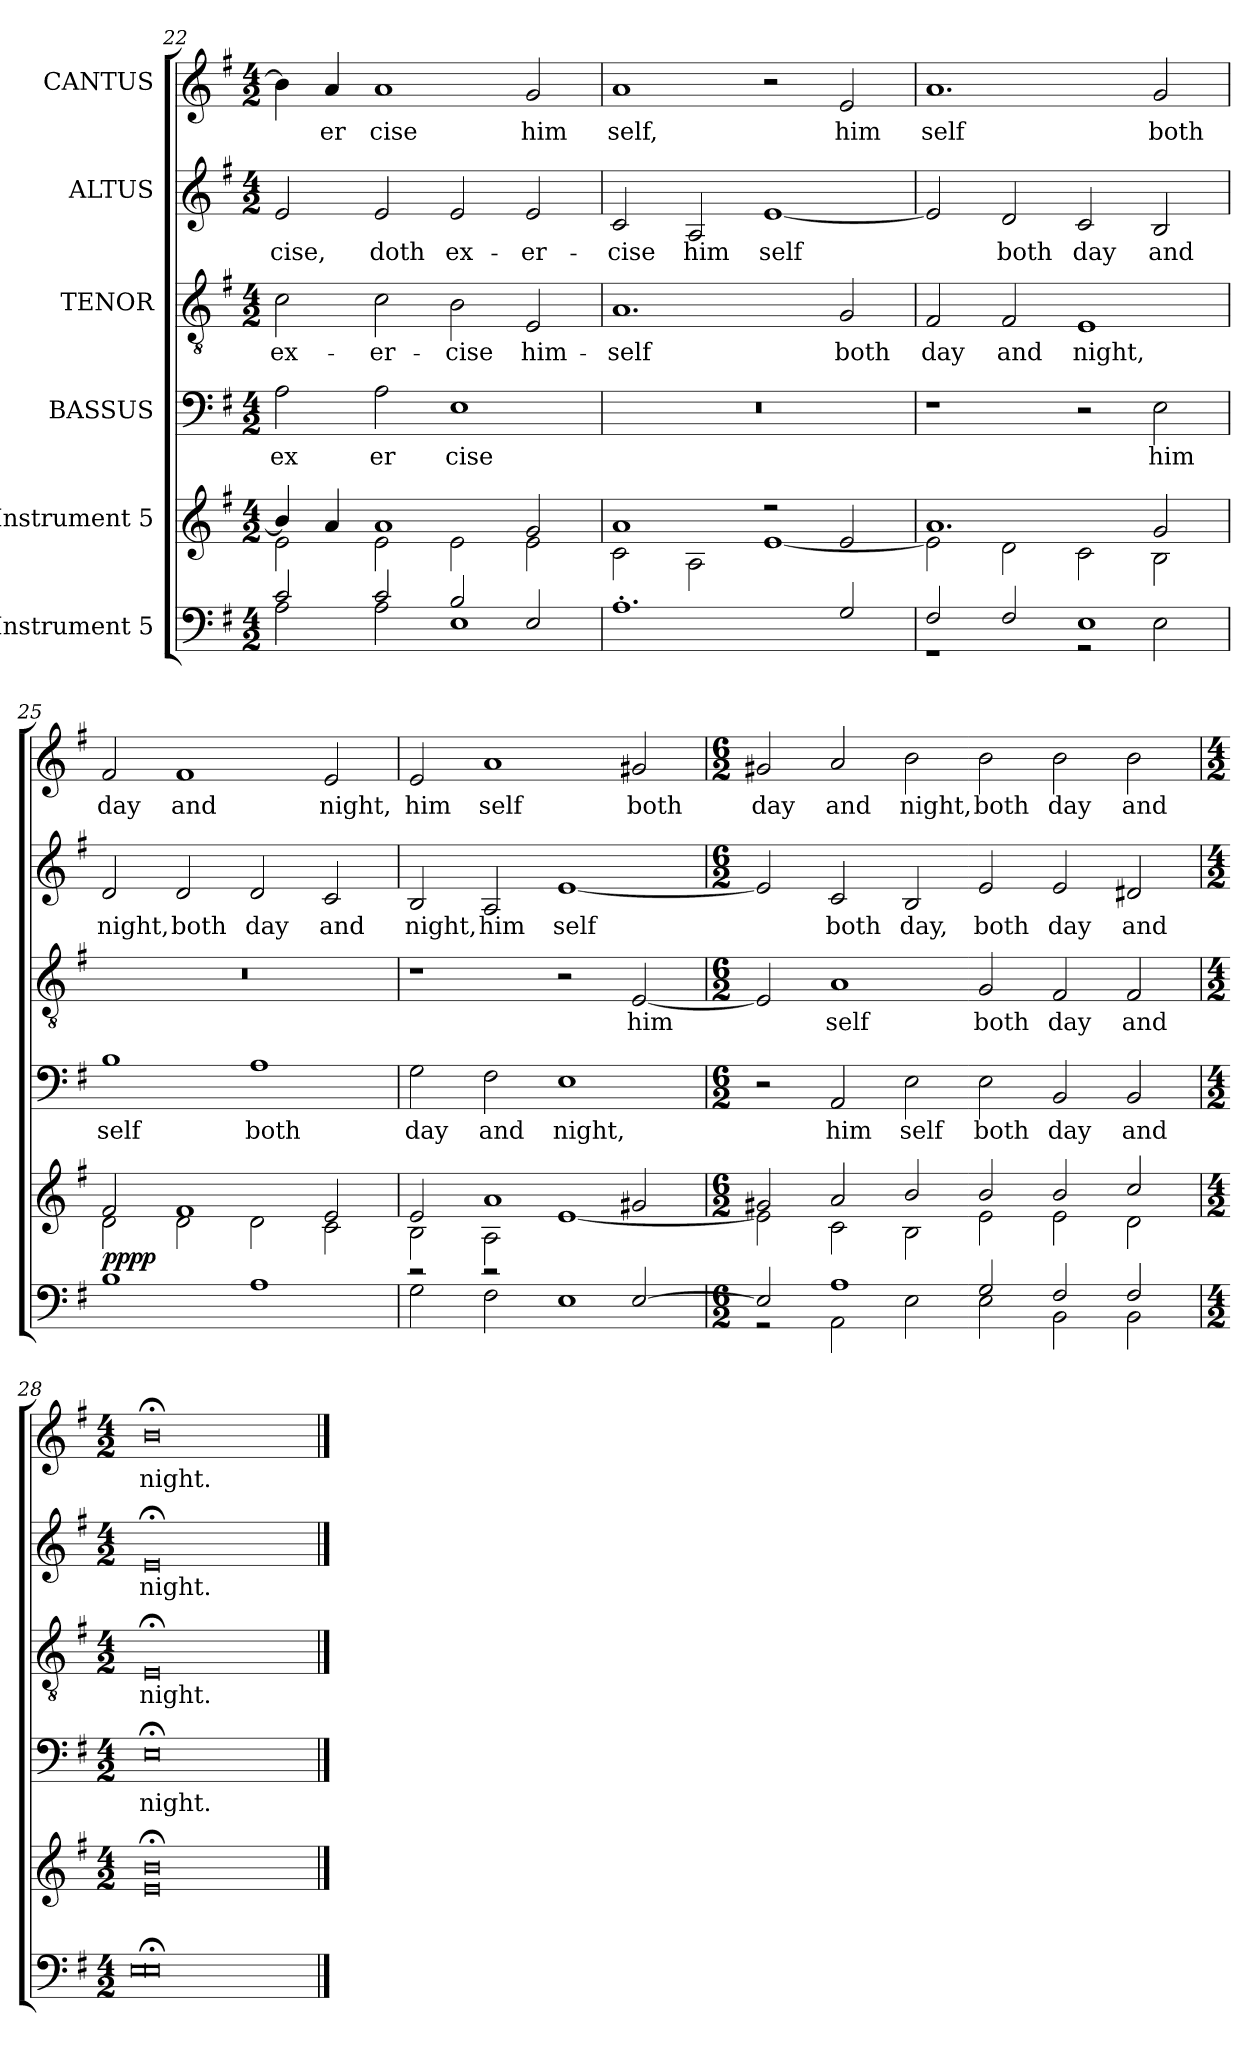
**kern	**dynam	**kern	**kern	**text	**kern	**text	**kern	**text	**kern	**text
*part6	*part6	*part5	*part4	*part4	*part3	*part3	*part2	*part2	*part1	*part1
*staff6	*staff6	*staff5	*staff4	*staff4	*staff3	*staff3	*staff2	*staff2	*staff1	*staff1
*I"Instrument 5	*	*I"Instrument 5	*I"BASSUS	*	*I"TENOR	*	*I"ALTUS	*	*I"CANTUS	*
*clefF4	*	*clefG2	*clefF4	*	*clefGv2	*	*clefG2	*	*clefG2	*
*ITrd-3c-5	*	*ITrd-3c-5	*	*	*	*	*	*	*	*
*k[]	*	*k[]	*k[f#]	*	*k[f#]	*	*k[f#]	*	*k[f#]	*
*C:	*	*C:	*G:	*	*G:	*	*G:	*	*G:	*
*M4/2	*	*M4/2	*M4/2	*	*M4/2	*	*M4/2	*	*M4/2	*
=22	=22	=22	=22	=22	=22	=22	=22	=22	=22	=22
*^	*	*^	*	*	*	*	*	*	*	*
!	!	!	!	!	!	!LO:LY:b:cj	!	!LO:LY:b:cj	!	!LO:LY:b:cj	!	!LO:LY:b:cj
2f/	2d\	.	4ee/]	2a\	2A\	ex	2c\	ex-	2e/	-cise,	4b\]	.
!	!	!	!	!	!	!	!	!	!	!	!	!LO:LY:b:cj
.	.	.	4dd/	.	.	.	.	.	.	.	4a/	er
!	!	!	!	!	!	!LO:LY:b:cj	!	!LO:LY:b:cj	!	!LO:LY:b:cj	!	!LO:LY:b:cj
2f/	2d\	.	1dd	2a\	2A\	er	2c\	-er-	2e/	doth	1a	cise
!	!	!	!	!	!	!LO:LY:b:cj	!	!LO:LY:b:cj	!	!LO:LY:b:cj	!	!
2e/	1A	.	.	2a\	1E	cise	2B\	-cise	2e/	ex-	.	.
!	!	!	!	!	!	!	!	!LO:LY:b:cj	!	!LO:LY:b:cj	!	!LO:LY:b:cj
2A/	.	.	2cc/	2a\	.	.	2E/	him-	2e/	-er-	2g/	him
*v	*v	*	*	*	*	*	*	*	*	*	*	*
=23	=23	=23	=23	=23	=23	=23	=23	=23	=23	=23	=23
!	!	!	!	!	!	!	!LO:LY:b:cj	!	!LO:LY:b:cj	!	!LO:LY:b:cj
1.d'<	.	1dd	2f\	0r	.	1.A	-self	2c/	-cise	1a	self,
!	!	!	!	!	!	!	!	!	!LO:LY:b:cj	!	!
.	.	.	2d\	.	.	.	.	2A/	him	.	.
!	!	!	!	!	!	!	!	!	!LO:LY:b:cj	!	!
.	.	2r	[<1a	.	.	.	.	[<1e	self	2r	.
!	!	!	!	!	!	!	!LO:LY:b:cj	!	!	!	!LO:LY:b:cj
2c/	.	2a/	.	.	.	2G/	both	.	.	2e/	him
=24	=24	=24	=24	=24	=24	=24	=24	=24	=24	=24	=24
*^	*	*	*	*	*	*	*	*	*	*	*
!	!	!	!	!	!	!	!	!LO:LY:b:cj	!	!LO:LY:b:cj	!	!LO:LY:b:cj
2B/	1r	.	1.dd	2a\]	1r	.	2F#/	day	2e/]	.	1.a	self
!	!	!	!	!	!	!	!	!LO:LY:b:cj	!	!LO:LY:b:cj	!	!
2B/	.	.	.	2g\	.	.	2F#/	and	2d/	both	.	.
!	!	!	!	!	!	!	!	!LO:LY:b:cj	!	!LO:LY:b:cj	!	!
1A	2r	.	.	2f\	2r	.	1E	night,	2c/	day	.	.
!	!	!	!	!	!	!LO:LY:b:cj	!	!	!	!LO:LY:b:cj	!	!LO:LY:b:cj
.	2A\	.	2cc/	2e\	2E\	him	.	.	2B/	and	2g/	both
!!LO:PB:g=z
=25	=25	=25	=25	=25	=25	=25	=25	=25	=25	=25	=25	=25
!	!	!LO:DY:a	!	!	!	!LO:LY:b:cj	!	!	!	!LO:LY:b:cj	!	!LO:LY:b:cj
*v	*v	*	*	*	*	*	*	*	*	*	*	*
1e	pppp	2b/	2g\	1B	self	0r	.	2d/	night,	2f#/	day
!	!	!	!	!	!	!	!	!	!LO:LY:b:cj	!	!LO:LY:b:cj
.	.	1b	2g\	.	.	.	.	2d/	both	1f#	and
!	!	!	!	!	!LO:LY:b:cj	!	!	!	!LO:LY:b:cj	!	!
1d	.	.	2g\	1A	both	.	.	2d/	day	.	.
!	!	!	!	!	!	!	!	!	!LO:LY:b:cj	!	!LO:LY:b:cj
.	.	2a/	2f\	.	.	.	.	2c/	and	2e/	night,
=26	=26	=26	=26	=26	=26	=26	=26	=26	=26	=26	=26
*^	*	*	*	*	*	*	*	*	*	*	*
!	!	!	!	!	!	!LO:LY:b:cj	!	!	!	!LO:LY:b:cj	!	!LO:LY:b:cj
2r	2c\	.	2a/	2e\	2G\	day	1r	.	2B/	night,	2e/	him
!	!	!	!	!	!	!LO:LY:b:cj	!	!	!	!LO:LY:b:cj	!	!LO:LY:b:cj
2r	2B\	.	1dd	2d\	2F#\	and	.	.	2A/	him	1a	self
!	!	!	!	!	!	!LO:LY:b:cj	!	!	!	!LO:LY:b:cj	!	!
2ryy	1A	.	.	[<1a	1E	night,	2r	.	[<1e	self	.	.
!	!	!	!	!	!	!	!	!LO:LY:b:cj	!	!	!	!LO:LY:b:cj
[>2A/	.	.	2cc#X/	.	.	.	[<2E/	him	.	.	2g#X/	both
=27	=27	=27	=27	=27	=27	=27	=27	=27	=27	=27	=27	=27
*M6/2	*	*	*M6/2	*	*M6/2	*	*M6/2	*	*M6/2	*	*M6/2	*
!	!	!	!	!	!	!	!	!LO:LY:b:cj	!	!LO:LY:b:cj	!	!LO:LY:b:cj
2A/]	2r	.	2cc#X/	2a\]	2r	.	2E/]	.	2e/]	.	2g#X/	day
!	!	!	!	!	!	!LO:LY:b:cj	!	!LO:LY:b:cj	!	!LO:LY:b:cj	!	!LO:LY:b:cj
1d	2D\	.	2dd/	2f\	2AA/	him	1A	self	2c/	both	2a/	and
!	!	!	!	!	!	!LO:LY:b:cj	!	!	!	!LO:LY:b:cj	!	!LO:LY:b:cj
.	2A\	.	2ee/	2e\	2E\	self	.	.	2B/	day,	2b\	night,
!	!	!	!	!	!	!LO:LY:b:cj	!	!LO:LY:b:cj	!	!LO:LY:b:cj	!	!LO:LY:b:cj
2c/	2A\	.	2ee/	2a\	2E\	both	2G/	both	2e/	both	2b\	both
!	!	!	!	!	!	!LO:LY:b:cj	!	!LO:LY:b:cj	!	!LO:LY:b:cj	!	!LO:LY:b:cj
2B/	2E\	.	2ee/	2a\	2BB/	day	2F#/	day	2e/	day	2b\	day
!	!	!	!	!	!	!LO:LY:b:cj	!	!LO:LY:b:cj	!	!LO:LY:b:cj	!	!LO:LY:b:cj
2B/	2E\	.	2ff/	2g\	2BB/	and	2F#/	and	2d#/	and	2b\	and
*v	*v	*	*	*	*	*	*	*	*	*	*	*
*	*	*v	*v	*	*	*	*	*	*	*	*
=28	=28	=28	=28	=28	=28	=28	=28	=28	=28	=28
*M4/2	*	*M4/2	*M4/2	*	*M4/2	*	*M4/2	*	*M4/2	*
*^	*	*^	*	*	*	*	*	*	*	*
!	!	!	!	!	!	!LO:LY:b:cj	!	!LO:LY:b:cj	!	!LO:LY:b:cj	!	!LO:LY:b:cj
*v	*v	*	*	*	*	*	*	*	*	*	*	*
*	*	*v	*v	*	*	*	*	*	*	*	*
0A;< 0A;<	.	0a;< 0ee;<	0E;<	night.	0E;<	night.	0e;<	night.	0b;<	night.
==	==	==	==	==	==	==	==	==	==	==
*-	*-	*-	*-	*-	*-	*-	*-	*-	*-	*-
